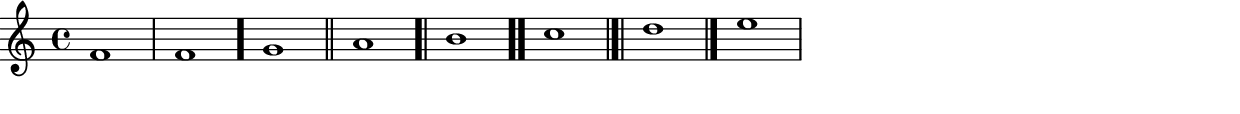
%% Generated by lilypond-book
%% Options: [exampleindent=10.16\mm,indent=0\mm,line-width=160\mm,paper-height=845.047\pt,paper-width=597.508\pt,papersize='(cons (* 597.508 pt) (* 845.047 pt)),quote]
\include "lilypond-book-preamble.ly"


% ****************************************************************
% Start cut-&-pastable-section
% ****************************************************************

#(ly:set-option 'eps-box-padding 3.000000)



\paper {
  #(set-paper-size '(cons (* 597.508 pt) (* 845.047 pt)))
  indent = 0\mm
  line-width = 160\mm
  % offset the left padding, also add 1mm as lilypond creates cropped
  % images with a little space on the right
  line-width = #(- line-width (* mm  3.000000) (* mm 1))
  line-width = 160\mm - 2.0 * 10.16\mm
  % offset the left padding, also add 1mm as lilypond creates cropped
  % images with a little space on the right
  line-width = #(- line-width (* mm  3.000000) (* mm 1))
}

\layout {
  
}




% ****************************************************************
% ly snippet:
% ****************************************************************
\sourcefileline 2725
\relative {
  f'1 \bar "|"
  f1 \bar "."
  g1 \bar "||"
  a1 \bar ".|"
  b1 \bar ".."
  c1 \bar "|.|"
  d1 \bar "|."
  e1
}


% ****************************************************************
% end ly snippet
% ****************************************************************
